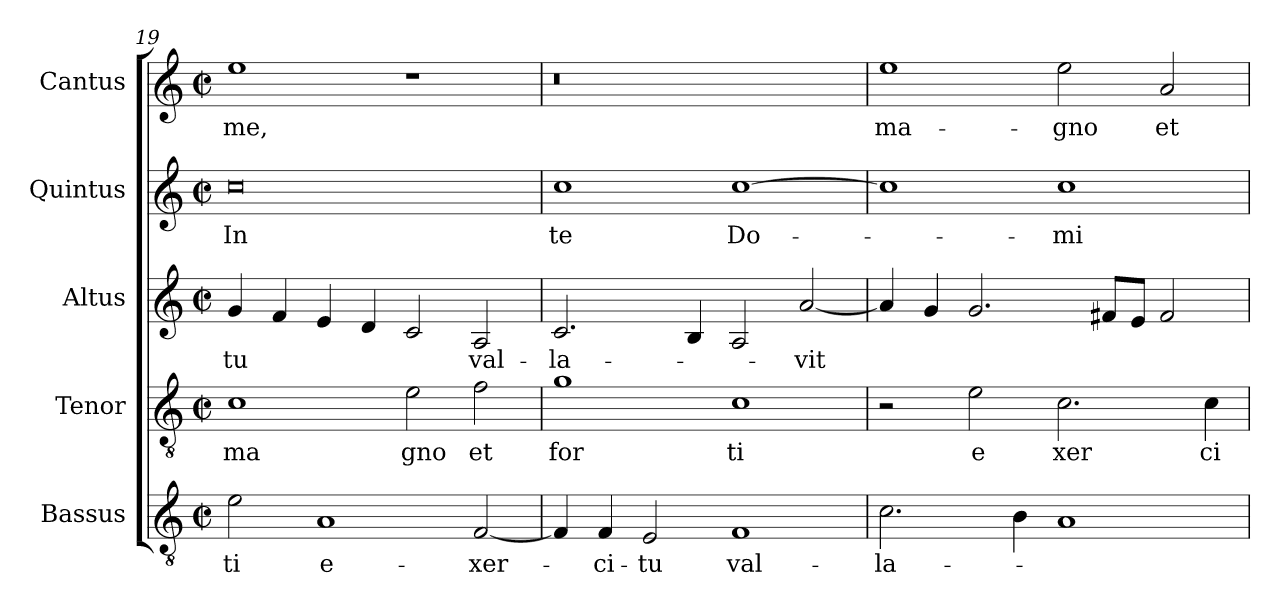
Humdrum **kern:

**kern	**text	**kern	**text	**kern	**text	**kern	**text	**kern	**text
*part5	*part5	*part4	*part4	*part3	*part3	*part2	*part2	*part1	*part1
*staff5	*staff5	*staff4	*staff4	*staff3	*staff3	*staff2	*staff2	*staff1	*staff1
*I"Bassus	*	*I"Tenor	*	*I"Altus	*	*I"Quintus	*	*I"Cantus	*
!!LO:PB:g=z
*clefGv2	*	*clefGv2	*	*clefG2	*	*clefG2	*	*clefG2	*
*M2/2	*	*M2/2	*	*M2/2	*	*M2/2	*	*M2/2	*
*met(c|)	*	*met(c|)	*	*met(c|)	*	*met(c|)	*	*met(c|)	*
=19	=19	=19	=19	=19	=19	=19	=19	=19	=19
!	!LO:LY:b:cj	!	!LO:LY:b:cj	!	!LO:LY:b:cj	!	!LO:LY:b:cj	!	!LO:LY:b:cj
2e\	-ti	1c	ma	4g/	tu	0cc	In	1ee	me,
.	.	.	.	4f/	.	.	.	.	.
!	!LO:LY:b:cj	!	!	!	!	!	!	!	!
1A	e-	.	.	4e/	.	.	.	.	.
.	.	.	.	4d/	.	.	.	.	.
!	!	!	!LO:LY:b:cj	!	!	!	!	!	!
.	.	2e\	gno	2c/	.	.	.	1r	.
!	!LO:LY:b	!	!LO:LY:b:cj	!	!LO:LY:b:cj	!	!	!	!
[<2F/	-xer-	2f\	et	2A/	val-	.	.	.	.
=20	=20	=20	=20	=20	=20	=20	=20	=20	=20
!	!	!	!LO:LY:b:cj	!	!LO:LY:b:cj	!	!LO:LY:b:cj	!	!
4F/]	.	1g	for	2.c/	-la-	1cc	te	0r	.
!	!LO:LY:b:cj	!	!	!	!	!	!	!	!
4F/	-ci-	.	.	.	.	.	.	.	.
!	!LO:LY:b:cj	!	!	!	!	!	!	!	!
2E/	-tu	.	.	.	.	.	.	.	.
.	.	.	.	4B/	.	.	.	.	.
!	!LO:LY:b:cj	!	!LO:LY:b:cj	!	!	!	!LO:LY:b:cj	!	!
1F	val-	1c	ti	2A/	.	[>1cc	Do-	.	.
!	!	!	!	!	!LO:LY:b	!	!	!	!
.	.	.	.	[<2a/	-vit	.	.	.	.
=21	=21	=21	=21	=21	=21	=21	=21	=21	=21
!	!LO:LY:b:cj	!	!	!	!	!	!	!	!LO:LY:b:cj
2.c\	-la-	2r	.	4a/]	.	1cc]	.	1ee	ma-
.	.	.	.	4g/	.	.	.	.	.
!	!	!	!LO:LY:b:cj	!	!	!	!	!	!
.	.	2e\	e	2.g/	.	.	.	.	.
4B\	.	.	.	.	.	.	.	.	.
!	!	!	!LO:LY:b:cj	!	!	!	!LO:LY:b:cj	!	!LO:LY:b:cj
1A	.	2.c\	xer	.	.	1cc	-mi-	2ee\	-gno
.	.	.	.	8f#/L	.	.	.	.	.
.	.	.	.	8e/J	.	.	.	.	.
!	!	!	!	!	!	!	!	!	!LO:LY:b:cj
.	.	.	.	2f#/	.	.	.	2a/	et
!	!	!	!LO:LY:b:cj	!	!	!	!	!	!
.	.	4c\	ci	.	.	.	.	.	.
=	=	=	=	=	=	=	=	=	=
*-	*-	*-	*-	*-	*-	*-	*-	*-	*-
